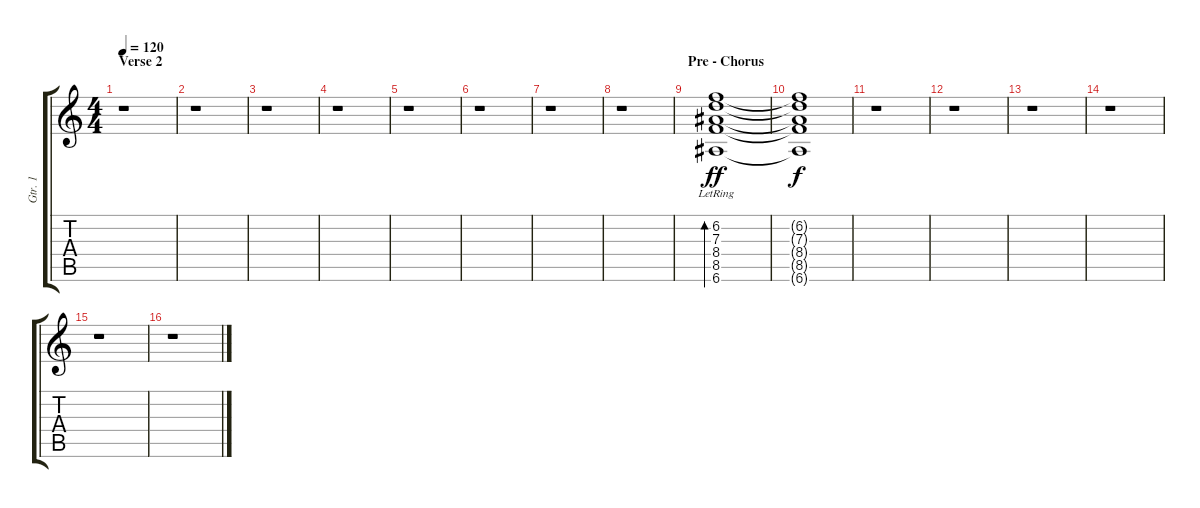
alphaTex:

\track ("Gtr. 1" "Gtr. 1") {instrument electricguitarclean}
\staff {score tabs}
\tuning (E4 B3 G3 D3 A2 E2) {hide}
\ts (4 4)
\section ("" "Verse 2")
\tempo 120
\clef g2
\ks c
r.1{dy f} |
r.1 |
r.1 |
r.1 |
r.1 |
r.1 |
r.1 |
r.1 |
\section ("" "Pre - Chorus")
(6.2{lr} 7.3 8.4 8.5 6.6).1{bd 120 dy ff} |
(6.2{t} 7.3{t} 8.4{t} 8.5{t} 6.6{t}).1{dy f} |
r.1 |
r.1 |
r.1 |
r.1 |
r.1 |
r.1
